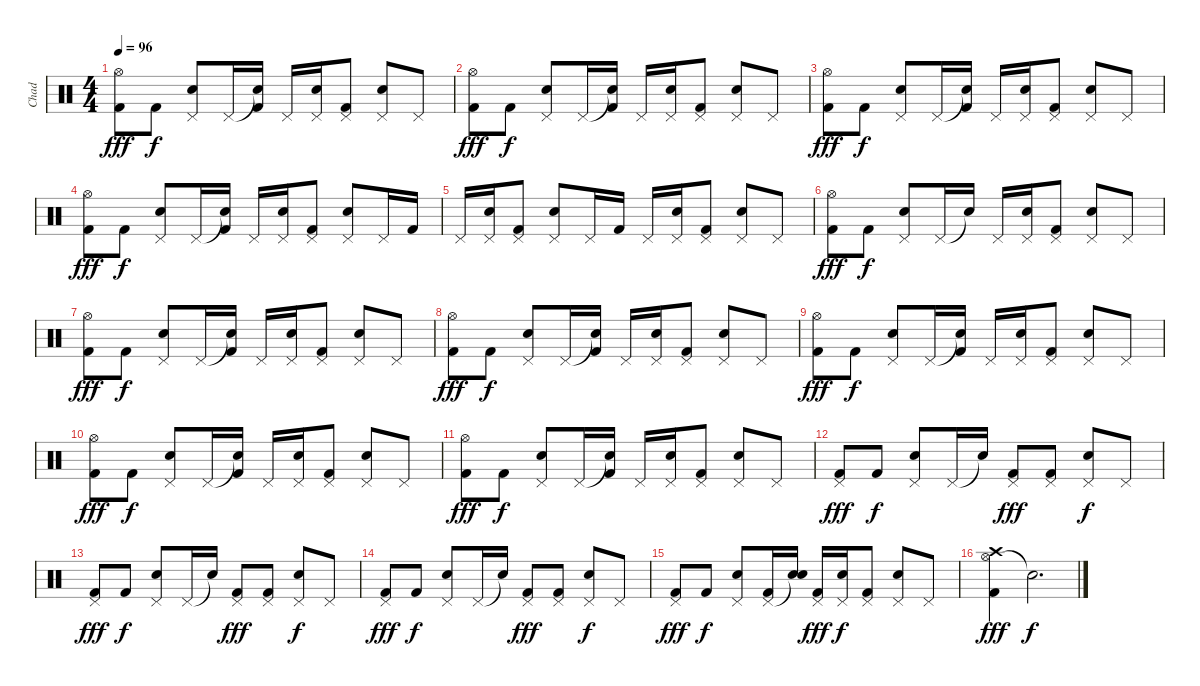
\track ("Chad" "Chad") {instrument percussion}
\staff {score}
\articulation defaults
\ts (4 4)
\tempo 96
\clef neutral
\ks c
("Hi-Hat (open)" "Kick (hit) 2").8{dy fff} "Kick (hit) 2".8{dy f} ("Pedal Hi-Hat (hit)" "Snare (hit) 2").8 "Pedal Hi-Hat (hit)".16 ("Snare (hit)"{t} "Kick (hit) 2").16 "Pedal Hi-Hat (hit)".16 ("Pedal Hi-Hat (hit)" "Snare (hit) 2").16 ("Pedal Hi-Hat (hit)" "Kick (hit) 2").8 ("Pedal Hi-Hat (hit)" "Snare (hit) 2").8 "Pedal Hi-Hat (hit)".8 |
("Hi-Hat (open)" "Kick (hit) 2").8{dy fff} "Kick (hit) 2".8{dy f} ("Pedal Hi-Hat (hit)" "Snare (hit) 2").8 "Pedal Hi-Hat (hit)".16 ("Snare (hit)"{t} "Kick (hit) 2").16 "Pedal Hi-Hat (hit)".16 ("Pedal Hi-Hat (hit)" "Snare (hit) 2").16 ("Pedal Hi-Hat (hit)" "Kick (hit) 2").8 ("Pedal Hi-Hat (hit)" "Snare (hit) 2").8 "Pedal Hi-Hat (hit)".8 |
("Hi-Hat (open)" "Kick (hit) 2").8{dy fff} "Kick (hit) 2".8{dy f} ("Pedal Hi-Hat (hit)" "Snare (hit) 2").8 "Pedal Hi-Hat (hit)".16 ("Snare (hit)"{t} "Kick (hit) 2").16 "Pedal Hi-Hat (hit)".16 ("Pedal Hi-Hat (hit)" "Snare (hit) 2").16 ("Pedal Hi-Hat (hit)" "Kick (hit) 2").8 ("Pedal Hi-Hat (hit)" "Snare (hit) 2").8 "Pedal Hi-Hat (hit)".8 |
("Hi-Hat (open)" "Kick (hit) 2").8{dy fff} "Kick (hit) 2".8{dy f} ("Pedal Hi-Hat (hit)" "Snare (hit) 2").8 "Pedal Hi-Hat (hit)".16 ("Snare (hit)"{t} "Kick (hit) 2").16 "Pedal Hi-Hat (hit)".16 ("Pedal Hi-Hat (hit)" "Snare (hit) 2").16 ("Pedal Hi-Hat (hit)" "Kick (hit) 2").8 ("Pedal Hi-Hat (hit)" "Snare (hit) 2").8 "Pedal Hi-Hat (hit)".16 "Kick (hit) 2".16 |
"Pedal Hi-Hat (hit)".16 ("Pedal Hi-Hat (hit)" "Snare (hit) 2").16 ("Pedal Hi-Hat (hit)" "Kick (hit) 2").8 ("Pedal Hi-Hat (hit)" "Snare (hit) 2").8 "Pedal Hi-Hat (hit)".16 "Kick (hit) 2".16 "Pedal Hi-Hat (hit)".16 ("Pedal Hi-Hat (hit)" "Snare (hit) 2").16 ("Pedal Hi-Hat (hit)" "Kick (hit) 2").8 ("Pedal Hi-Hat (hit)" "Snare (hit) 2").8 "Pedal Hi-Hat (hit)".8 |
("Hi-Hat (open)" "Kick (hit) 2").8{dy fff} "Kick (hit) 2".8{dy f} ("Pedal Hi-Hat (hit)" "Snare (hit) 2").8 "Pedal Hi-Hat (hit)".16 "Snare (hit)"{t}.16 "Pedal Hi-Hat (hit)".16 ("Pedal Hi-Hat (hit)" "Snare (hit) 2").16 ("Pedal Hi-Hat (hit)" "Kick (hit) 2").8 ("Pedal Hi-Hat (hit)" "Snare (hit) 2").8 "Pedal Hi-Hat (hit)".8 |
("Hi-Hat (open)" "Kick (hit) 2").8{dy fff} "Kick (hit) 2".8{dy f} ("Pedal Hi-Hat (hit)" "Snare (hit) 2").8 "Pedal Hi-Hat (hit)".16 ("Snare (hit)"{t} "Kick (hit) 2").16 "Pedal Hi-Hat (hit)".16 ("Pedal Hi-Hat (hit)" "Snare (hit) 2").16 ("Pedal Hi-Hat (hit)" "Kick (hit) 2").8 ("Pedal Hi-Hat (hit)" "Snare (hit) 2").8 "Pedal Hi-Hat (hit)".8 |
("Hi-Hat (open)" "Kick (hit) 2").8{dy fff} "Kick (hit) 2".8{dy f} ("Pedal Hi-Hat (hit)" "Snare (hit) 2").8 "Pedal Hi-Hat (hit)".16 ("Snare (hit)"{t} "Kick (hit) 2").16 "Pedal Hi-Hat (hit)".16 ("Pedal Hi-Hat (hit)" "Snare (hit) 2").16 ("Pedal Hi-Hat (hit)" "Kick (hit) 2").8 ("Pedal Hi-Hat (hit)" "Snare (hit) 2").8 "Pedal Hi-Hat (hit)".8 |
("Hi-Hat (open)" "Kick (hit) 2").8{dy fff} "Kick (hit) 2".8{dy f} ("Pedal Hi-Hat (hit)" "Snare (hit) 2").8 "Pedal Hi-Hat (hit)".16 ("Snare (hit)"{t} "Kick (hit) 2").16 "Pedal Hi-Hat (hit)".16 ("Pedal Hi-Hat (hit)" "Snare (hit) 2").16 ("Pedal Hi-Hat (hit)" "Kick (hit) 2").8 ("Pedal Hi-Hat (hit)" "Snare (hit) 2").8 "Pedal Hi-Hat (hit)".8 |
("Hi-Hat (open)" "Kick (hit) 2").8{dy fff} "Kick (hit) 2".8{dy f} ("Pedal Hi-Hat (hit)" "Snare (hit) 2").8 "Pedal Hi-Hat (hit)".16 ("Snare (hit)"{t} "Kick (hit) 2").16 "Pedal Hi-Hat (hit)".16 ("Pedal Hi-Hat (hit)" "Snare (hit) 2").16 ("Pedal Hi-Hat (hit)" "Kick (hit) 2").8 ("Pedal Hi-Hat (hit)" "Snare (hit) 2").8 "Pedal Hi-Hat (hit)".8 |
("Hi-Hat (open)" "Kick (hit) 2").8{dy fff} "Kick (hit) 2".8{dy f} ("Pedal Hi-Hat (hit)" "Snare (hit) 2").8 "Pedal Hi-Hat (hit)".16 ("Snare (hit)"{t} "Kick (hit) 2").16 "Pedal Hi-Hat (hit)".16 ("Pedal Hi-Hat (hit)" "Snare (hit) 2").16 ("Pedal Hi-Hat (hit)" "Kick (hit) 2").8 ("Pedal Hi-Hat (hit)" "Snare (hit) 2").8 "Pedal Hi-Hat (hit)".8 |
("Pedal Hi-Hat (hit)" "Kick (hit) 2").8{dy fff} "Kick (hit) 2".8{dy f} ("Pedal Hi-Hat (hit)" "Snare (hit) 2").8 "Pedal Hi-Hat (hit)".16 "Snare (hit)"{t}.16 ("Pedal Hi-Hat (hit)" "Kick (hit) 2").8{dy fff} ("Pedal Hi-Hat (hit)" "Kick (hit) 2").8 ("Pedal Hi-Hat (hit)" "Snare (hit) 2").8{dy f} "Pedal Hi-Hat (hit)".8 |
("Pedal Hi-Hat (hit)" "Kick (hit) 2").8{dy fff} "Kick (hit) 2".8{dy f} ("Pedal Hi-Hat (hit)" "Snare (hit) 2").8 "Pedal Hi-Hat (hit)".16 "Snare (hit)"{t}.16 ("Pedal Hi-Hat (hit)" "Kick (hit) 2").8{dy fff} ("Pedal Hi-Hat (hit)" "Kick (hit) 2").8 ("Pedal Hi-Hat (hit)" "Snare (hit) 2").8{dy f} "Pedal Hi-Hat (hit)".8 |
("Pedal Hi-Hat (hit)" "Kick (hit) 2").8{dy fff} "Kick (hit) 2".8{dy f} ("Pedal Hi-Hat (hit)" "Snare (hit) 2").8 "Pedal Hi-Hat (hit)".16 "Snare (hit)"{t}.16 ("Pedal Hi-Hat (hit)" "Kick (hit) 2").8{dy fff} ("Pedal Hi-Hat (hit)" "Kick (hit) 2").8 ("Pedal Hi-Hat (hit)" "Snare (hit) 2").8{dy f} "Pedal Hi-Hat (hit)".8 |
("Pedal Hi-Hat (hit)" "Kick (hit) 2").8{dy fff} "Kick (hit) 2".8{dy f} ("Pedal Hi-Hat (hit)" "Snare (hit) 2").8 ("Pedal Hi-Hat (hit)" "Kick (hit) 2").16 ("Snare (hit)"{t} "Snare (hit) 2").16 ("Pedal Hi-Hat (hit)" "Kick (hit) 2").16{dy fff} ("Pedal Hi-Hat (hit)" "Snare (hit) 2").16{dy f} ("Pedal Hi-Hat (hit)" "Kick (hit) 2").8 ("Pedal Hi-Hat (hit)" "Snare (hit) 2").8 "Pedal Hi-Hat (hit)".8 |
("Hi-Hat (open)" "Crash high (hit)" "Kick (hit) 2").4{dy fff} "Snare (hit)"{t}.2{d dy f}
